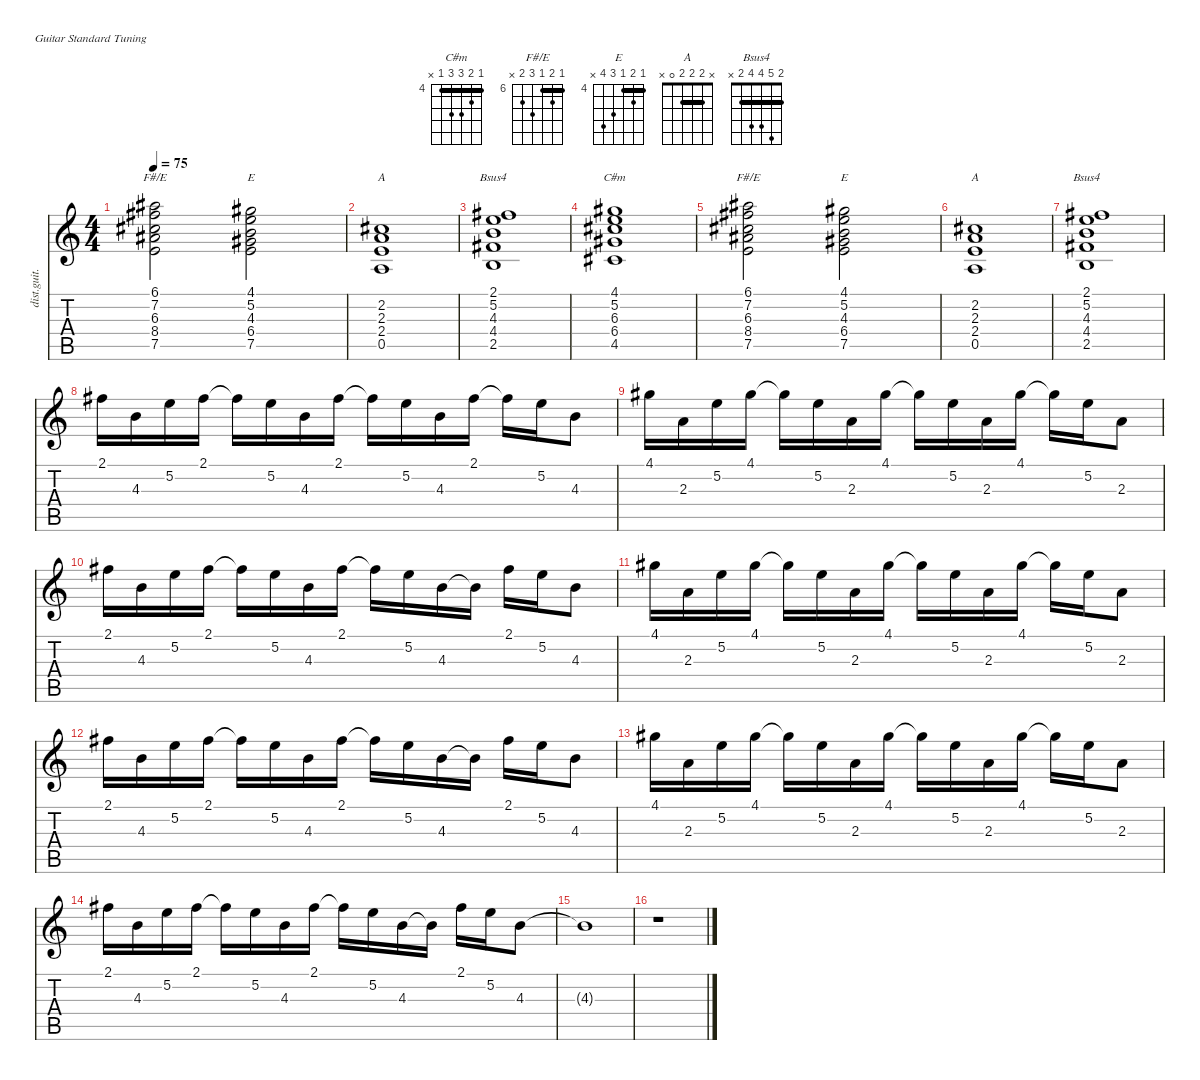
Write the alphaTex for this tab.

\defaultSystemsLayout 4
\hideDynamics
\bracketExtendMode nobrackets
\otherSystemsTrackNameOrientation horizontal
\track ("Rhythm Guitar" "dist.guit.") {instrument distortionguitar}
\staff {score tabs}
\tuning (E4 B3 G3 D3 A2 E2)
\chord ("C#m" 4 5 6 6 4 x) {firstfret 4 barre 4}
\chord ("F#/E" 6 7 6 8 7 x) {firstfret 6 barre 6}
\chord ("E" 4 5 4 6 7 x) {firstfret 4 barre 4}
\chord ("A" x 2 2 2 0 x) {barre (2 2)}
\chord ("Bsus4" 2 5 4 4 2 x) {barre 2}
\ts (4 4)
\tempo 75
\clef g2
\ks c
(6.1{acc #} 7.2{acc #} 6.3{acc #} 8.4{acc #} 7.5).2{ch "F#/E" dy f beam Down} (4.1{acc #} 5.2 4.3 6.4{acc #} 7.5).2{ch "E" beam Down} |
(2.2{acc #} 2.3 2.4 0.5).1{ch "A" beam Up} |
(2.1{acc #} 5.2 4.3 4.4{acc #} 2.5).1{ch "Bsus4" beam Up} |
(4.1{acc #} 5.2 6.3{acc #} 6.4{acc #} 4.5{acc #}).1{ch "C#m" beam Up} |
(6.1{acc #} 7.2{acc #} 6.3{acc #} 8.4{acc #} 7.5).2{ch "F#/E" beam Down} (4.1{acc #} 5.2 4.3 6.4{acc #} 7.5).2{ch "E" beam Down} |
(2.2{acc #} 2.3 2.4 0.5).1{ch "A" beam Up} |
(2.1{acc #} 5.2 4.3 4.4{acc #} 2.5).1{ch "Bsus4" beam Up} |
2.1{acc #}.16{beam Down} 4.3.16{beam Down} 5.2.16{beam Down} 2.1{acc #}.16{beam Down} 2.1{t acc #}.16{beam Down} 5.2.16{beam Down} 4.3.16{beam Down} 2.1{acc #}.16{beam Down} 2.1{t acc #}.16{beam Down} 5.2.16{beam Down} 4.3.16{beam Down} 2.1{acc #}.16{beam Down} 2.1{t acc #}.16{beam Down} 5.2.16{beam Down} 4.3.8{beam Down} |
4.1{acc #}.16{beam Down} 2.3.16{beam Down} 5.2.16{beam Down} 4.1{acc #}.16{beam Down} 4.1{t acc #}.16{beam Down} 5.2.16{beam Down} 2.3.16{beam Down} 4.1{acc #}.16{beam Down} 4.1{t acc #}.16{beam Down} 5.2.16{beam Down} 2.3.16{beam Down} 4.1{acc #}.16{beam Down} 4.1{t acc #}.16{beam Down} 5.2.16{beam Down} 2.3.8{beam Down} |
2.1{acc #}.16{beam Down} 4.3.16{beam Down} 5.2.16{beam Down} 2.1{acc #}.16{beam Down} 2.1{t acc #}.16{beam Down} 5.2.16{beam Down} 4.3.16{beam Down} 2.1{acc #}.16{beam Down} 2.1{t acc #}.16{beam Down} 5.2.16{beam Down} 4.3.16{beam Down} 4.3{t}.16{beam Down} 2.1{acc #}.16{beam Down} 5.2.16{beam Down} 4.3.8{beam Down} |
4.1{acc #}.16{beam Down} 2.3.16{beam Down} 5.2.16{beam Down} 4.1{acc #}.16{beam Down} 4.1{t acc #}.16{beam Down} 5.2.16{beam Down} 2.3.16{beam Down} 4.1{acc #}.16{beam Down} 4.1{t acc #}.16{beam Down} 5.2.16{beam Down} 2.3.16{beam Down} 4.1{acc #}.16{beam Down} 4.1{t acc #}.16{beam Down} 5.2.16{beam Down} 2.3.8{beam Down} |
2.1{acc #}.16{beam Down} 4.3.16{beam Down} 5.2.16{beam Down} 2.1{acc #}.16{beam Down} 2.1{t acc #}.16{beam Down} 5.2.16{beam Down} 4.3.16{beam Down} 2.1{acc #}.16{beam Down} 2.1{t acc #}.16{beam Down} 5.2.16{beam Down} 4.3.16{beam Down} 4.3{t}.16{beam Down} 2.1{acc #}.16{beam Down} 5.2.16{beam Down} 4.3.8{beam Down} |
4.1{acc #}.16{beam Down} 2.3.16{beam Down} 5.2.16{beam Down} 4.1{acc #}.16{beam Down} 4.1{t acc #}.16{beam Down} 5.2.16{beam Down} 2.3.16{beam Down} 4.1{acc #}.16{beam Down} 4.1{t acc #}.16{beam Down} 5.2.16{beam Down} 2.3.16{beam Down} 4.1{acc #}.16{beam Down} 4.1{t acc #}.16{beam Down} 5.2.16{beam Down} 2.3.8{beam Down} |
2.1{acc #}.16{beam Down} 4.3.16{beam Down} 5.2.16{beam Down} 2.1{acc #}.16{beam Down} 2.1{t acc #}.16{beam Down} 5.2.16{beam Down} 4.3.16{beam Down} 2.1{acc #}.16{beam Down} 2.1{t acc #}.16{beam Down} 5.2.16{beam Down} 4.3.16{beam Down} 4.3{t}.16{beam Down} 2.1{acc #}.16{beam Down} 5.2.16{beam Down} 4.3.8{beam Down} |
4.3{t}.1{beam Down} |
r.1{beam Down}
